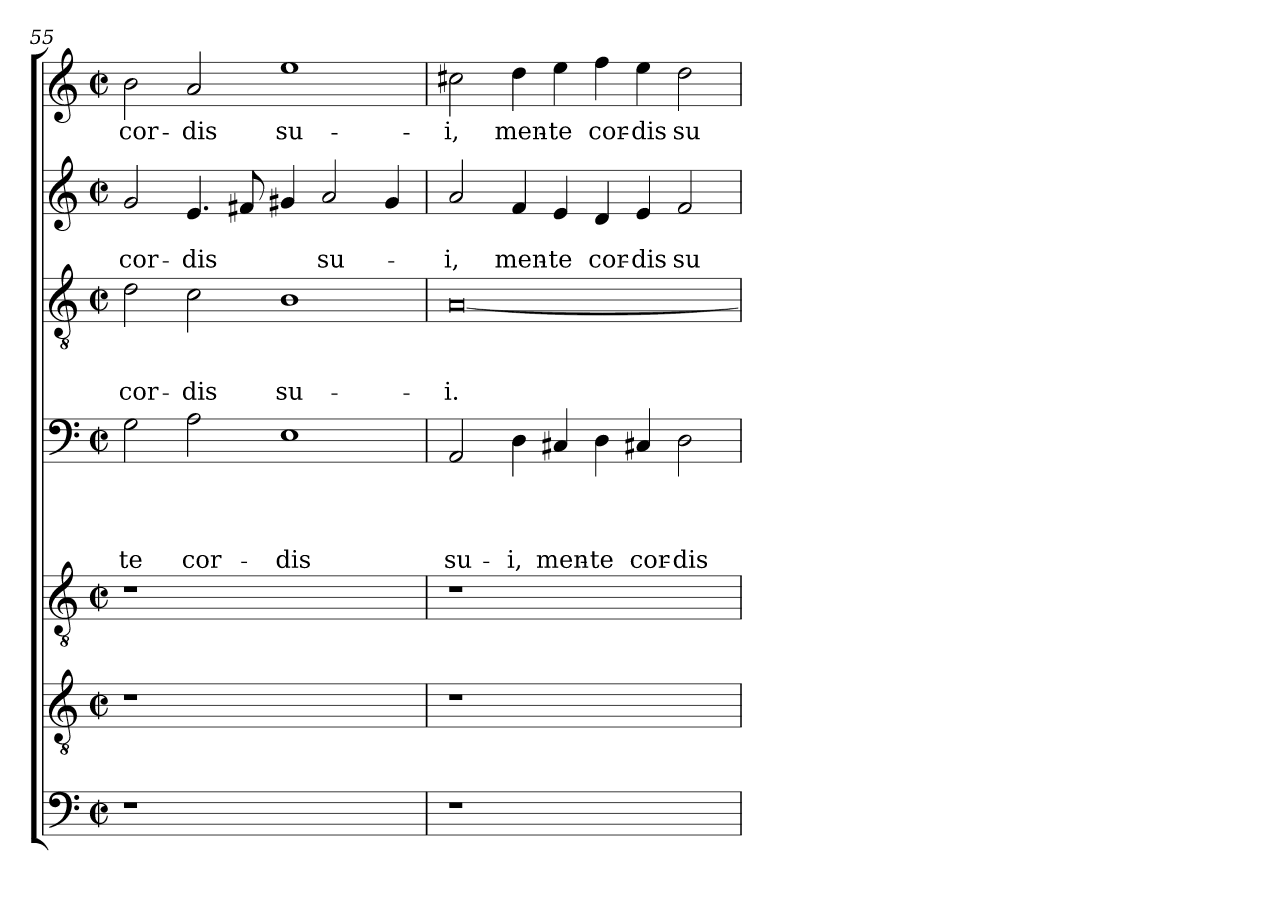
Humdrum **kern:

**kern	**kern	**kern	**kern	**text	**text	**text	**text	**kern	**text	**text	**text	**kern	**text	**text	**kern	**text
*part7	*part6	*part5	*part4	*part4	*part4	*part4	*part4	*part3	*part3	*part3	*part3	*part2	*part2	*part2	*part1	*part1
*staff7	*staff6	*staff5	*staff4	*staff4	*staff4	*staff4	*staff4	*staff3	*staff3	*staff3	*staff3	*staff2	*staff2	*staff2	*staff1	*staff1
*clefF4	*clefGv2	*clefGv2	*clefF4	*	*	*	*	*clefGv2	*	*	*	*clefG2	*	*	*clefG2	*
*k[]	*k[]	*k[]	*k[]	*	*	*	*	*k[]	*	*	*	*k[]	*	*	*k[]	*
*C:	*C:	*C:	*C:	*	*	*	*	*C:	*	*	*	*C:	*	*	*C:	*
*M2/2	*M2/2	*M2/2	*M2/2	*	*	*	*	*M2/2	*	*	*	*M2/2	*	*	*M2/2	*
*met(c|)	*met(c|)	*met(c|)	*met(c|)	*	*	*	*	*met(c|)	*	*	*	*met(c|)	*	*	*met(c|)	*
=55	=55	=55	=55	=55	=55	=55	=55	=55	=55	=55	=55	=55	=55	=55	=55	=55
!	!	!	!	!	!	!	!LO:LY:b	!	!	!	!LO:LY:b	!	!	!LO:LY:b	!	!LO:LY:b
1r	1r	1r	2G\	.	.	.	-te	2d\	.	.	cor-	2g/	.	cor-	2b\	cor-
!	!	!	!	!	!	!	!LO:LY:b	!	!	!	!LO:LY:b	!	!	!LO:LY:b	!	!LO:LY:b
.	.	.	2A\	.	.	.	cor-	2c\	.	.	-dis	4.e/	.	-dis	2a/	-dis
.	.	.	.	.	.	.	.	.	.	.	.	8f#/	.	.	.	.
!	!	!	!	!	!	!	!LO:LY:b	!	!	!	!LO:LY:b	!	!	!	!	!LO:LY:b
1ryy	1ryy	1ryy	1E	.	.	.	-dis	1B	.	.	su-	4g#/	.	.	1ee	su-
!	!	!	!	!	!	!	!	!	!	!	!	!	!	!LO:LY:b	!	!
.	.	.	.	.	.	.	.	.	.	.	.	2a/	.	su-	.	.
.	.	.	.	.	.	.	.	.	.	.	.	4g#/	.	.	.	.
=56	=56	=56	=56	=56	=56	=56	=56	=56	=56	=56	=56	=56	=56	=56	=56	=56
!	!	!	!	!	!	!	!LO:LY:b	!	!	!	!LO:LY:b:rj	!	!	!LO:LY:b	!	!LO:LY:b
1r	1r	1r	2AA/	.	.	.	su-	[<0A	.	.	-i.	2a/	.	-i,	2cc#X\	-i,
!	!	!	!	!	!	!	!LO:LY:b	!	!	!	!	!	!	!LO:LY:b	!	!LO:LY:b
.	.	.	4D\	.	.	.	-i,	.	.	.	.	4f/	.	men-	4dd\	men-
!	!	!	!	!	!	!	!LO:LY:b	!	!	!	!	!	!	!LO:LY:b	!	!LO:LY:b
.	.	.	4C#X/	.	.	.	men-	.	.	.	.	4e/	.	-te	4ee\	-te
!	!	!	!	!	!	!	!LO:LY:b	!	!	!	!	!	!	!LO:LY:b	!	!LO:LY:b
1ryy	1ryy	1ryy	4D\	.	.	.	-te	.	.	.	.	4d/	.	cor-	4ff\	cor-
!	!	!	!	!	!	!	!LO:LY:b	!	!	!	!	!	!	!LO:LY:b	!	!LO:LY:b
.	.	.	4C#X/	.	.	.	cor-	.	.	.	.	4e/	.	-dis	4ee\	-dis
!	!	!	!	!	!	!	!LO:LY:b	!	!	!	!	!	!	!LO:LY:b	!	!LO:LY:b
.	.	.	2D\	.	.	.	-dis	.	.	.	.	2f/	.	su-	2dd\	su-
=	=	=	=	=	=	=	=	=	=	=	=	=	=	=	=	=
*-	*-	*-	*-	*-	*-	*-	*-	*-	*-	*-	*-	*-	*-	*-	*-	*-
